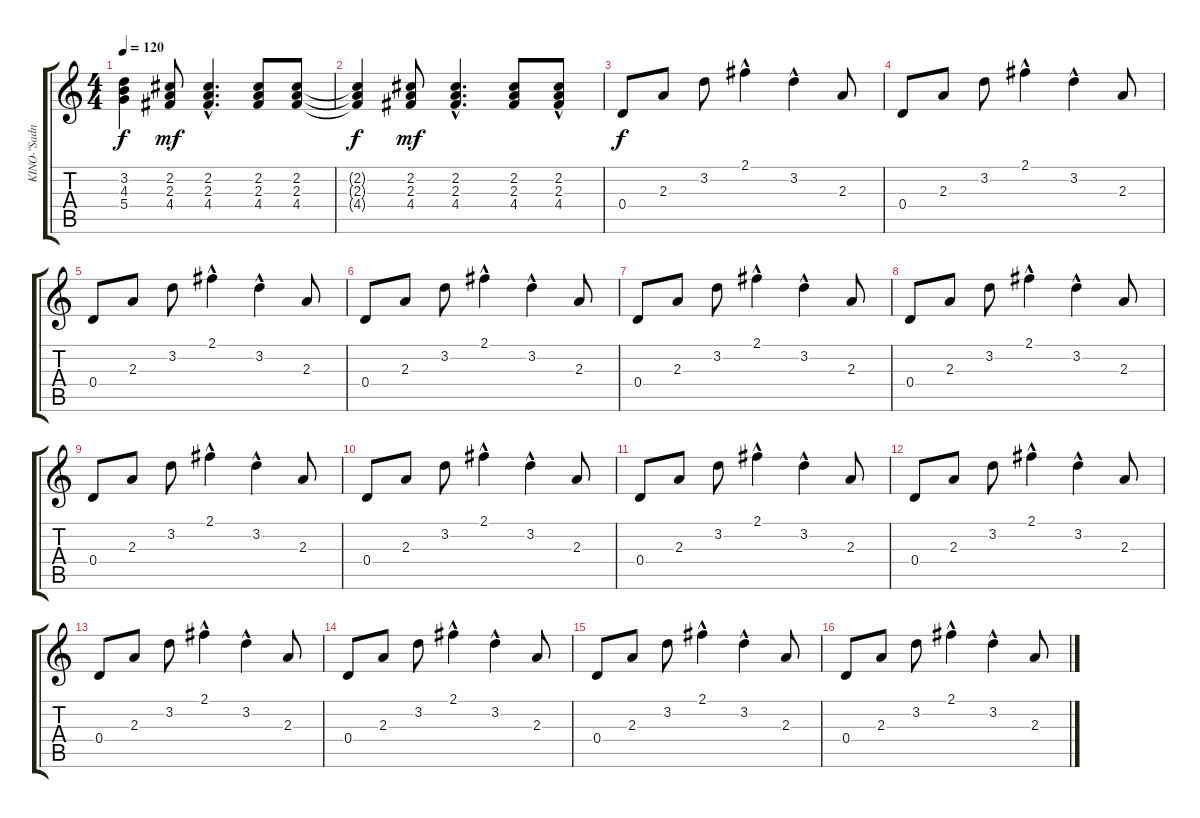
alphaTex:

\track ("KINO-\"Sadness\"" "KINO-\"Sadn") {instrument electricguitarclean}
\staff {score tabs}
\tuning (E4 B3 G3 D3 A2 E2) {hide}
\ts (4 4)
\tempo 120
\clef g2
\ks c
(3.2{t} 4.3{t} 5.4{t}).4{dy f} (2.2 2.3 4.4).8{dy mf} (2.2{hac} 2.3{hac} 4.4{hac}).4{d} (2.2 2.3 4.4).8 (2.2 2.3 4.4).8 |
(2.2{t} 2.3{t} 4.4{t}).4{dy f} (2.2 2.3 4.4).8{dy mf} (2.2{hac} 2.3{hac} 4.4{hac}).4{d} (2.2 2.3 4.4).8 (2.2{hac} 2.3 4.4{hac}).8 |
0.4.8{dy f} 2.3.8 3.2.8 2.1{hac}.4 3.2{hac}.4 2.3.8 |
0.4.8 2.3.8 3.2.8 2.1{hac}.4 3.2{hac}.4 2.3.8 |
0.4.8 2.3.8 3.2.8 2.1{hac}.4 3.2{hac}.4 2.3.8 |
0.4.8 2.3.8 3.2.8 2.1{hac}.4 3.2{hac}.4 2.3.8 |
0.4.8 2.3.8 3.2.8 2.1{hac}.4 3.2{hac}.4 2.3.8 |
0.4.8 2.3.8 3.2.8 2.1{hac}.4 3.2{hac}.4 2.3.8 |
0.4.8 2.3.8 3.2.8 2.1{hac}.4 3.2{hac}.4 2.3.8 |
0.4.8 2.3.8 3.2.8 2.1{hac}.4 3.2{hac}.4 2.3.8 |
0.4.8 2.3.8 3.2.8 2.1{hac}.4 3.2{hac}.4 2.3.8 |
0.4.8 2.3.8 3.2.8 2.1{hac}.4 3.2{hac}.4 2.3.8 |
0.4.8 2.3.8 3.2.8 2.1{hac}.4 3.2{hac}.4 2.3.8 |
0.4.8 2.3.8 3.2.8 2.1{hac}.4 3.2{hac}.4 2.3.8 |
0.4.8 2.3.8 3.2.8 2.1{hac}.4 3.2{hac}.4 2.3.8 |
0.4.8 2.3.8 3.2.8 2.1{hac}.4 3.2{hac}.4 2.3.8
